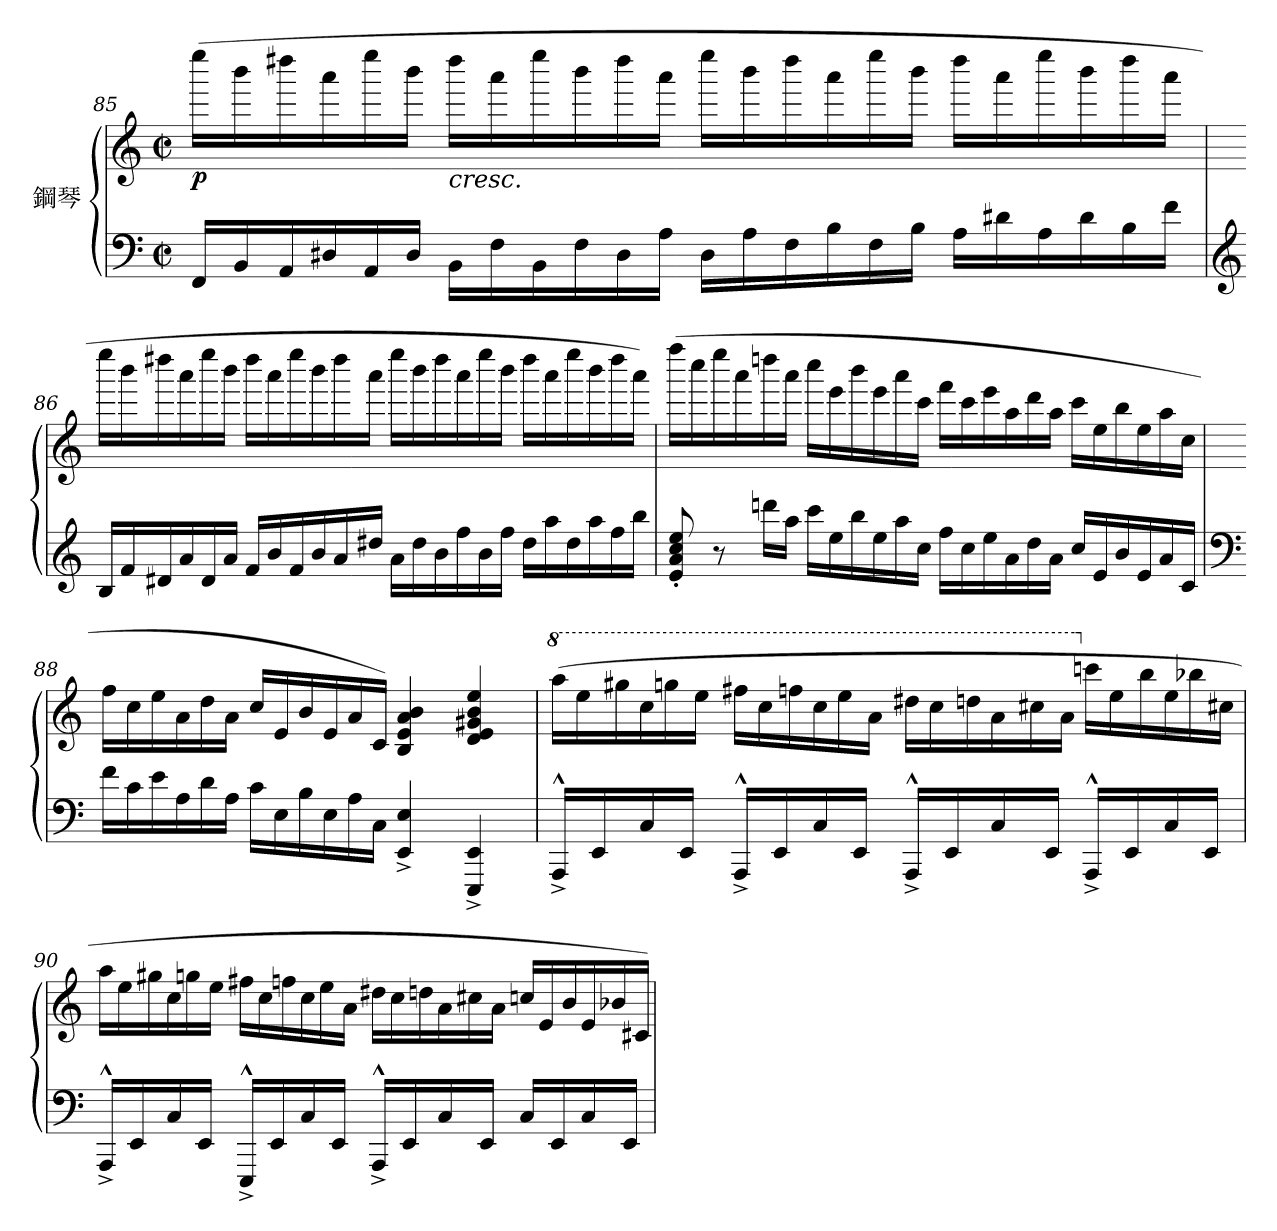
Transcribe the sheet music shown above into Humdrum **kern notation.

**kern	**kern	**dynam
*part1	*part1	*part1
*staff2	*staff1	*staff1/2
*I"鋼琴	*	*
!!LO:LB:g=z
*clefF4	*clefG2	*
*k[]	*k[]	*
*M2/2	*M2/2	*
*met(c|)	*met(c|)	*
*Xtuplet	*Xtuplet	*
=85	=85	=85
!	!	!LO:DY:b
24FF/LL	(>24eeee\LL	p
24BB/	24bbb\	.
24AA/	24dddd#X\	.
24D#X/	24aaa\	.
24AA/	24eeee\	.
24D#/JJ	24bbb\JJ	.
!	!LO:TX:b:i:t=cresc.	!
24BB\LL	24dddd#\LL	.
24F\	24aaa\	.
24BB\	24eeee\	.
24F\	24bbb\	.
24D#\	24dddd#\	.
24A\JJ	24aaa\JJ	.
24D#\LL	24eeee\LL	.
24A\	24bbb\	.
24F\	24dddd#\	.
24B\	24aaa\	.
24F\	24eeee\	.
24B\JJ	24bbb\JJ	.
24A\LL	24dddd#\LL	.
24d#X\	24aaa\	.
24A\	24eeee\	.
24d#\	24bbb\	.
24B\	24dddd#\	.
24f\JJ	24aaa\JJ	.
=86	=86	=86
*clefG2	*	*
24B/LL	24eeee\LL	.
24f/	24bbb\	.
24d#X/	24dddd#X\	.
24a/	24aaa\	.
24d#/	24eeee\	.
24a/JJ	24bbb\JJ	.
24f/LL	24dddd#\LL	.
24b/	24aaa\	.
24f/	24eeee\	.
24b/	24bbb\	.
24a/	24dddd#\	.
24dd#X/JJ	24aaa\JJ	.
24a\LL	24eeee\LL	.
24dd#\	24bbb\	.
24b\	24dddd#\	.
24ff\	24aaa\	.
24b\	24eeee\	.
24ff\JJ	24bbb\JJ	.
24dd#\LL	24dddd#\LL	.
24aa\	24aaa\	.
24dd#\	24eeee\	.
24aa\	24bbb\	.
24ff\	24dddd#\	.
24bb\JJ	24aaa\JJ)	.
!!LO:LB:g=z
=87	=87	=87
!	!	!LO:DY:b=2
!	!	!LO:DY:n=1:b
12e/' 12a/' 12cc/' 12ee/'	(>24ffff\LL	fz f
.	24cccc\	.
12r	24eeee\	.
.	24aaa\	.
24dddn\LL	24ddddn\	.
24aa\JJ	24aaa\JJ	.
24ccc\LL	24cccc\LL	.
24ee\	24eee\	.
24bb\	24bbb\	.
24ee\	24eee\	.
24aa\	24aaa\	.
24cc\JJ	24ccc\JJ	.
24ff\LL	24fff\LL	.
24cc\	24ccc\	.
24ee\	24eee\	.
24a\	24aa\	.
24dd\	24ddd\	.
24a\JJ	24aa\JJ	.
24cc/LL	24ccc\LL	.
24e/	24ee\	.
24b/	24bb\	.
24e/	24ee\	.
24a/	24aa\	.
24c/JJ	24cc\JJ	.
=88	=88	=88
*clefF4	*	*
24f\LL	24ff\LL	.
24c\	24cc\	.
24e\	24ee\	.
24A\	24a\	.
24d\	24dd\	.
24A\JJ	24a\JJ	.
24c\LL	24cc/LL	.
24E\	24e/	.
24B\	24b/	.
24E\	24e/	.
24A\	24a/	.
24C\JJ	24c/JJ)	.
4EE/^ 4E/^	4B/ 4e/ 4a/ 4b/	.
4EEE/^ 4EE/^	4d/ 4e/ 4g#X/ 4b/ 4ee/	.
!!LO:PB:g=z
=89	=89	=89
*	*8va	*
16AAA^^^/LL	(>24aaa\LL	.
.	24eee\	.
16EE/	.	.
.	24ggg#X\	.
16C/	24ccc\	.
.	24gggn\	.
16EE/JJ	.	.
.	24eee\JJ	.
16AAA^^^/LL	24fff#X\LL	.
.	24ccc\	.
16EE/	.	.
.	24fffn\	.
16C/	24ccc\	.
.	24eee\	.
16EE/JJ	.	.
.	24aa\JJ	.
16AAA^^^/LL	24ddd#X\LL	.
.	24ccc\	.
16EE/	.	.
.	24dddn\	.
16C/	24aa\	.
.	24ccc#X\	.
16EE/JJ	.	.
.	24aa\JJ	.
*	*X8va	*
16AAA^^^/LL	24cccn\LL	.
.	24ee\	.
16EE/	.	.
.	24bb\	.
16C/	24ee\	.
.	24bb-X\	.
16EE/JJ	.	.
.	24cc#X\JJ	.
=90	=90	=90
16AAA^^^/LL	24aa\LL	.
.	24ee\	.
16EE/	.	.
.	24gg#X\	.
16C/	24cc\	.
.	24ggn\	.
16EE/JJ	.	.
.	24ee\JJ	.
16EEE^^^/LL	24ff#X\LL	.
.	24cc\	.
16EE/	.	.
.	24ffn\	.
16C/	24cc\	.
.	24ee\	.
16EE/JJ	.	.
.	24a\JJ	.
16AAA^^^/LL	24dd#X\LL	.
.	24cc\	.
16EE/	.	.
.	24ddn\	.
16C/	24a\	.
.	24cc#X\	.
16EE/JJ	.	.
.	24a\JJ	.
16C/LL	24ccn/LL	.
.	24e/	.
16EE/	.	.
.	24b/	.
16C/	24e/	.
.	24b-X/	.
16EE/JJ	.	.
.	24c#X/JJ)	.
=	=	=
*-	*-	*-
